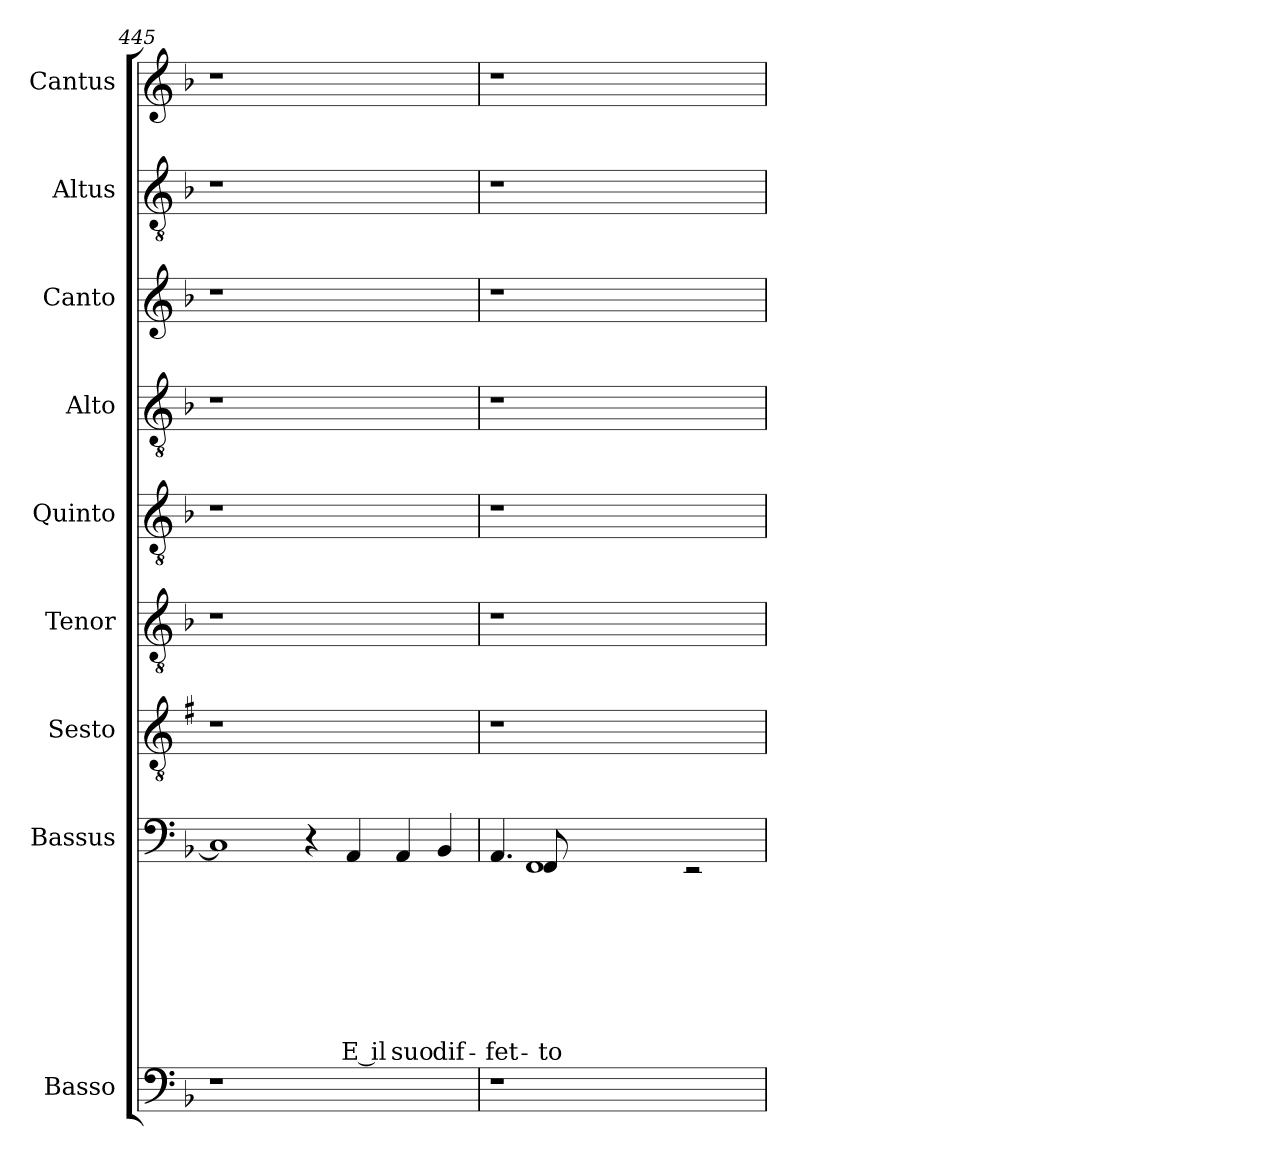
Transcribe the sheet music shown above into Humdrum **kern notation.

**kern	**kern	**text	**text	**text	**text	**text	**text	**text	**text	**kern	**kern	**kern	**kern	**kern	**kern	**kern
*part9	*part8	*part8	*part8	*part8	*part8	*part8	*part8	*part8	*part8	*part7	*part6	*part5	*part4	*part3	*part2	*part1
*staff9	*staff8	*staff8	*staff8	*staff8	*staff8	*staff8	*staff8	*staff8	*staff8	*staff7	*staff6	*staff5	*staff4	*staff3	*staff2	*staff1
*I"Basso	*I"Bassus	*	*	*	*	*	*	*	*	*I"Sesto	*I"Tenor	*I"Quinto	*I"Alto	*I"Canto	*I"Altus	*I"Cantus
*	*	*	*	*	*	*	*	*	*	*I'Sesto	*I'Tenor	*I'Quinto	*I'Alto	*I'Canto	*I'Altus	*I'Cantus
*clefF4	*clefF4	*	*	*	*	*	*	*	*	*clefGv2	*clefGv2	*clefGv2	*clefGv2	*clefG2	*clefGv2	*clefG2
*k[b-]	*k[b-]	*	*	*	*	*	*	*	*	*k[f#]	*k[b-]	*k[b-]	*k[b-]	*k[b-]	*k[b-]	*k[b-]
*F:	*F:	*	*	*	*	*	*	*	*	*G:	*F:	*F:	*F:	*F:	*F:	*F:
=445	=445	=445	=445	=445	=445	=445	=445	=445	=445	=445	=445	=445	=445	=445	=445	=445
1r	1C]	.	.	.	.	.	.	.	.	1r	1r	1r	1r	1r	1r	1r
1ryy	4r	.	.	.	.	.	.	.	.	1ryy	1ryy	1ryy	1ryy	1ryy	1ryy	1ryy
!	!	!	!	!	!	!	!	!	!LO:LY:b:rj	!	!	!	!	!	!	!
.	4AA/	.	.	.	.	.	.	.	E il	.	.	.	.	.	.	.
!	!	!	!	!	!	!	!	!	!LO:LY:b	!	!	!	!	!	!	!
.	4AA/	.	.	.	.	.	.	.	suo	.	.	.	.	.	.	.
!	!	!	!	!	!	!	!	!	!LO:LY:b	!	!	!	!	!	!	!
.	4BB-/	.	.	.	.	.	.	.	dif-	.	.	.	.	.	.	.
=446	=446	=446	=446	=446	=446	=446	=446	=446	=446	=446	=446	=446	=446	=446	=446	=446
!	!	!	!	!	!	!	!	!	!LO:LY:b	!	!	!	!	!	!	!
*	*^	*	*	*	*	*	*	*	*	*	*	*	*	*	*	*
1r	4.AA/	4.ryy	.	.	.	.	.	.	.	-fet-	1r	1r	1r	1r	1r	1r	1r
!	!	!	!	!	!	!	!	!	!	!LO:LY:b	!	!	!	!	!	!	!
.	8FF/	1FF	.	.	.	.	.	.	.	-to	.	.	.	.	.	.	.
.	1ryy	.	.	.	.	.	.	.	.	.	.	.	.	.	.	.	.
2..ryy	.	.	.	.	.	.	.	.	.	.	2..ryy	2..ryy	2..ryy	2..ryy	2..ryy	2..ryy	2..ryy
.	.	2rEE	.	.	.	.	.	.	.	.	.	.	.	.	.	.	.
.	4.ryy	.	.	.	.	.	.	.	.	.	.	.	.	.	.	.	.
*	*v	*v	*	*	*	*	*	*	*	*	*	*	*	*	*	*	*
=	=	=	=	=	=	=	=	=	=	=	=	=	=	=	=	=
*-	*-	*-	*-	*-	*-	*-	*-	*-	*-	*-	*-	*-	*-	*-	*-	*-
